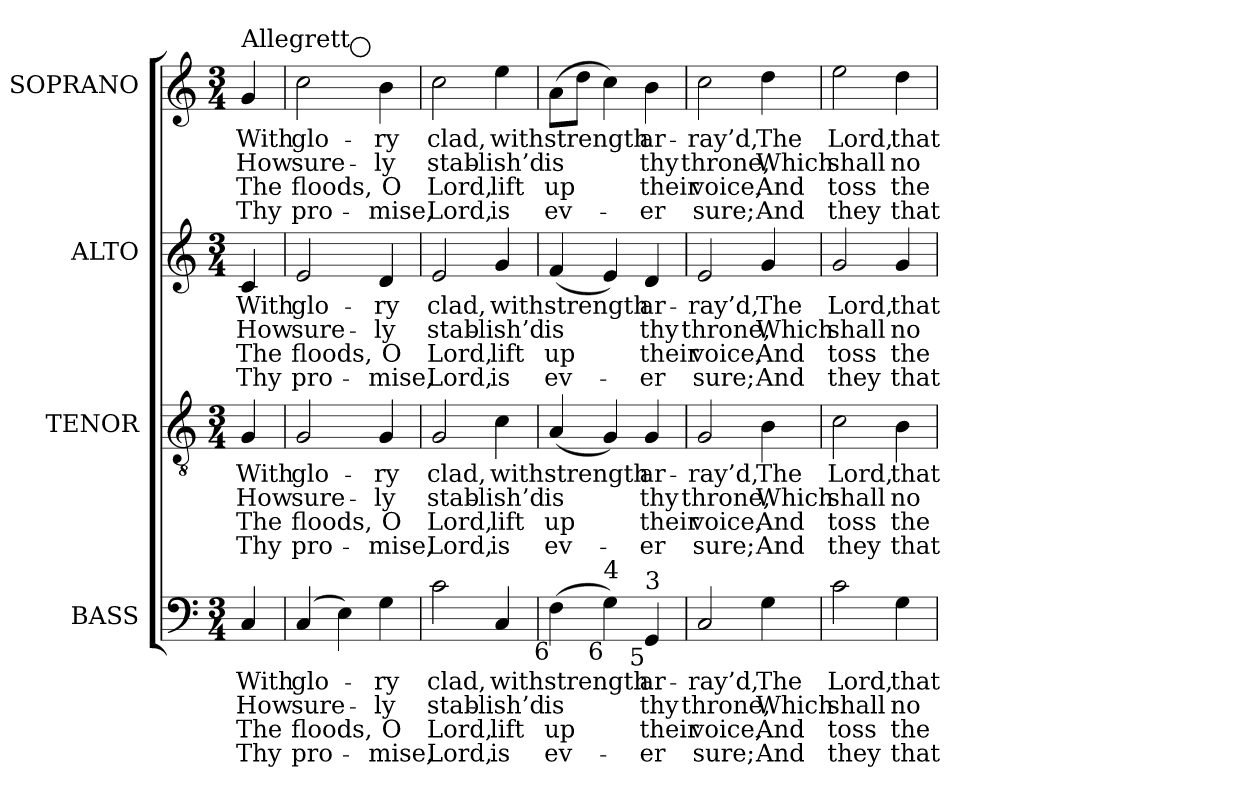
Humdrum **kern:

**kern	**text	**text	**text	**text	**kern	**text	**text	**text	**text	**kern	**text	**text	**text	**text	**kern	**text	**text	**text	**text
*part4	*part4	*part4	*part4	*part4	*part3	*part3	*part3	*part3	*part3	*part2	*part2	*part2	*part2	*part2	*part1	*part1	*part1	*part1	*part1
*staff4	*staff4	*staff4	*staff4	*staff4	*staff3	*staff3	*staff3	*staff3	*staff3	*staff2	*staff2	*staff2	*staff2	*staff2	*staff1	*staff1	*staff1	*staff1	*staff1
*I"BASS	*	*	*	*	*I"TENOR	*	*	*	*	*I"ALTO	*	*	*	*	*I"SOPRANO	*	*	*	*
*I'B.	*	*	*	*	*I'T.	*	*	*	*	*I'A.	*	*	*	*	*I'S.	*	*	*	*
!!LO:PB:g=z
*clefF4	*	*	*	*	*clefGv2	*	*	*	*	*clefG2	*	*	*	*	*clefG2	*	*	*	*
*	*	*	*	*	*ITrd7c12	*	*	*	*	*	*	*	*	*	*	*	*	*	*
*k[]	*	*	*	*	*k[]	*	*	*	*	*k[]	*	*	*	*	*k[]	*	*	*	*
*C:	*	*	*	*	*C:	*	*	*	*	*C:	*	*	*	*	*C:	*	*	*	*
*M3/4	*	*	*	*	*M3/4	*	*	*	*	*M3/4	*	*	*	*	*M3/4	*	*	*	*
=	=	=	=	=	=	=	=	=	=	=	=	=	=	=	=	=	=	=	=
!	!LO:LY:b:color=#000000	!LO:LY:b:color=#000000	!LO:LY:b:color=#000000	!LO:LY:b:color=#000000	!	!	!	!	!	!	!	!	!	!	!	!	!	!	!
!	!	!	!	!	!	!LO:LY:b:color=#000000	!LO:LY:b:color=#000000	!LO:LY:b:color=#000000	!LO:LY:b:color=#000000	!	!	!	!	!	!	!	!	!	!
!	!	!	!	!	!	!	!	!	!	!	!LO:LY:b:color=#000000	!LO:LY:b:color=#000000	!LO:LY:b:color=#000000	!LO:LY:b:color=#000000	!	!	!	!	!
!	!	!	!	!	!	!	!	!	!	!	!	!	!	!	!LO:TX:a:t=Allegrett[o]	!	!	!	!
!	!	!	!	!	!	!	!	!	!	!	!	!	!	!	!	!LO:LY:b:color=#000000	!LO:LY:b:color=#000000	!LO:LY:b:color=#000000	!LO:LY:b:color=#000000
4Ci/	With	How	The	Thy	4GGi/	With	How	The	Thy	4ci/	With	How	The	Thy	4gi/	With	How	The	Thy
=1	=1	=1	=1	=1	=1	=1	=1	=1	=1	=1	=1	=1	=1	=1	=1	=1	=1	=1	=1
!	!LO:LY:b:color=#000000	!LO:LY:b:color=#000000	!LO:LY:b:color=#000000	!LO:LY:b:color=#000000	!	!	!	!	!	!	!	!	!	!	!	!	!	!	!
!	!	!	!	!	!	!LO:LY:b:color=#000000	!LO:LY:b:color=#000000	!LO:LY:b:color=#000000	!LO:LY:b:color=#000000	!	!	!	!	!	!	!	!	!	!
!	!	!	!	!	!	!	!	!	!	!	!LO:LY:b:color=#000000	!LO:LY:b:color=#000000	!LO:LY:b:color=#000000	!LO:LY:b:color=#000000	!	!	!	!	!
!	!	!	!	!	!	!	!	!	!	!	!	!	!	!	!	!LO:LY:b:color=#000000	!LO:LY:b:color=#000000	!LO:LY:b:color=#000000	!LO:LY:b:color=#000000
(4Ci/	glo-	sure-	floods,	pro-	2GGi/	glo-	sure-	floods,	pro-	2ei/	glo-	sure-	floods,	pro-	2cci\	glo-	sure-	floods,	pro-
4Ei\)	.	.	.	.	.	.	.	.	.	.	.	.	.	.	.	.	.	.	.
!	!LO:LY:b:color=#000000	!LO:LY:b:color=#000000	!LO:LY:b:color=#000000	!LO:LY:b:color=#000000	!	!	!	!	!	!	!	!	!	!	!	!	!	!	!
!	!	!	!	!	!	!LO:LY:b:color=#000000	!LO:LY:b:color=#000000	!LO:LY:b:color=#000000	!LO:LY:b:color=#000000	!	!	!	!	!	!	!	!	!	!
!	!	!	!	!	!	!	!	!	!	!	!LO:LY:b:color=#000000	!LO:LY:b:color=#000000	!LO:LY:b:color=#000000	!LO:LY:b:color=#000000	!	!	!	!	!
!	!	!	!	!	!	!	!	!	!	!	!	!	!	!	!	!LO:LY:b:color=#000000	!LO:LY:b:color=#000000	!LO:LY:b:color=#000000	!LO:LY:b:color=#000000
4Gi\	-ry	-ly	-O	mise,	4GGi/	-ry	-ly	-O	mise,	4di/	-ry	-ly	-O	mise,	4bi\	-ry	-ly	-O	mise,
=2	=2	=2	=2	=2	=2	=2	=2	=2	=2	=2	=2	=2	=2	=2	=2	=2	=2	=2	=2
!	!LO:LY:b:color=#000000	!LO:LY:b:color=#000000	!LO:LY:b:color=#000000	!LO:LY:b:color=#000000	!	!	!	!	!	!	!	!	!	!	!	!	!	!	!
!	!	!	!	!	!	!LO:LY:b:color=#000000	!LO:LY:b:color=#000000	!LO:LY:b:color=#000000	!LO:LY:b:color=#000000	!	!	!	!	!	!	!	!	!	!
!	!	!	!	!	!	!	!	!	!	!	!LO:LY:b:color=#000000	!LO:LY:b:color=#000000	!LO:LY:b:color=#000000	!LO:LY:b:color=#000000	!	!	!	!	!
!	!	!	!	!	!	!	!	!	!	!	!	!	!	!	!	!LO:LY:b:color=#000000	!LO:LY:b:color=#000000	!LO:LY:b:color=#000000	!LO:LY:b:color=#000000
2ci\	clad,	stab-	Lord,	Lord,	2GGi/	clad,	stab-	Lord,	Lord,	2ei/	clad,	stab-	Lord,	Lord,	2cci\	clad,	stab-	Lord,	Lord,
!	!LO:LY:b:color=#000000	!LO:LY:b:color=#000000	!LO:LY:b:color=#000000	!LO:LY:b:color=#000000	!	!	!	!	!	!	!	!	!	!	!	!	!	!	!
!	!	!	!	!	!	!LO:LY:b:color=#000000	!LO:LY:b:color=#000000	!LO:LY:b:color=#000000	!LO:LY:b:color=#000000	!	!	!	!	!	!	!	!	!	!
!	!	!	!	!	!	!	!	!	!	!	!LO:LY:b:color=#000000	!LO:LY:b:color=#000000	!LO:LY:b:color=#000000	!LO:LY:b:color=#000000	!	!	!	!	!
!	!	!	!	!	!	!	!	!	!	!	!	!	!	!	!	!LO:LY:b:color=#000000	!LO:LY:b:color=#000000	!LO:LY:b:color=#000000	!LO:LY:b:color=#000000
4Ci/	with	-lish’d	lift	is	4Ci\	with	-lish’d	lift	is	4gi/	with	-lish’d	lift	is	4eei\	with	-lish’d	lift	is
=3	=3	=3	=3	=3	=3	=3	=3	=3	=3	=3	=3	=3	=3	=3	=3	=3	=3	=3	=3
!	!LO:LY:b:color=#000000	!LO:LY:b:color=#000000	!LO:LY:b:color=#000000	!LO:LY:b:color=#000000	!	!	!	!	!	!	!	!	!	!	!	!	!	!	!
!	!	!	!	!	!	!LO:LY:b:color=#000000	!LO:LY:b:color=#000000	!LO:LY:b:color=#000000	!LO:LY:b:color=#000000	!	!	!	!	!	!	!	!	!	!
!	!	!	!	!	!	!	!	!	!	!	!LO:LY:b:color=#000000	!LO:LY:b:color=#000000	!LO:LY:b:color=#000000	!LO:LY:b:color=#000000	!	!	!	!	!
!LO:TX:b:rj:t=6	!	!	!	!	!	!	!	!	!	!	!	!	!	!	!	!	!	!	!
!	!	!	!	!	!	!	!	!	!	!	!	!	!	!	!	!LO:LY:b:color=#000000	!LO:LY:b:color=#000000	!LO:LY:b:color=#000000	!LO:LY:b:color=#000000
(4Fi\	strength	is	up	ev-	(4AAi/	strength	is	up	ev-	(4fi/	strength	is	up	ev-	(8ai\L	strength	is	up	ev-
.	.	.	.	.	.	.	.	.	.	.	.	.	.	.	8ddi\J	.	.	.	.
!LO:TX:b:rj:t=6	!	!	!	!	!	!	!	!	!	!	!	!	!	!	!	!	!	!	!
!LO:TX:t=4	!	!	!	!	!	!	!	!	!	!	!	!	!	!	!	!	!	!	!
4Gi\)	.	.	.	.	4GGi/)	.	.	.	.	4ei/)	.	.	.	.	4cci\)	.	.	.	.
!	!LO:LY:b:color=#000000	!LO:LY:b:color=#000000	!LO:LY:b:color=#000000	!LO:LY:b:color=#000000	!	!	!	!	!	!	!	!	!	!	!	!	!	!	!
!	!	!	!	!	!	!LO:LY:b:color=#000000	!LO:LY:b:color=#000000	!LO:LY:b:color=#000000	!LO:LY:b:color=#000000	!	!	!	!	!	!	!	!	!	!
!	!	!	!	!	!	!	!	!	!	!	!LO:LY:b:color=#000000	!LO:LY:b:color=#000000	!LO:LY:b:color=#000000	!LO:LY:b:color=#000000	!	!	!	!	!
!LO:TX:b:rj:t=5	!	!	!	!	!	!	!	!	!	!	!	!	!	!	!	!	!	!	!
!LO:TX:t=3	!	!	!	!	!	!	!	!	!	!	!	!	!	!	!	!	!	!	!
!	!	!	!	!	!	!	!	!	!	!	!	!	!	!	!	!LO:LY:b:color=#000000	!LO:LY:b:color=#000000	!LO:LY:b:color=#000000	!LO:LY:b:color=#000000
4GGi/	ar-	thy	-their	er	4GGi/	ar-	thy	-their	er	4di/	ar-	thy	-their	er	4bi\	ar-	thy	-their	er
=4	=4	=4	=4	=4	=4	=4	=4	=4	=4	=4	=4	=4	=4	=4	=4	=4	=4	=4	=4
!	!LO:LY:b:color=#000000	!LO:LY:b:color=#000000	!LO:LY:b:color=#000000	!LO:LY:b:color=#000000	!	!	!	!	!	!	!	!	!	!	!	!	!	!	!
!	!	!	!	!	!	!LO:LY:b:color=#000000	!LO:LY:b:color=#000000	!LO:LY:b:color=#000000	!LO:LY:b:color=#000000	!	!	!	!	!	!	!	!	!	!
!	!	!	!	!	!	!	!	!	!	!	!LO:LY:b:color=#000000	!LO:LY:b:color=#000000	!LO:LY:b:color=#000000	!LO:LY:b:color=#000000	!	!	!	!	!
!	!	!	!	!	!	!	!	!	!	!	!	!	!	!	!	!LO:LY:b:color=#000000	!LO:LY:b:color=#000000	!LO:LY:b:color=#000000	!LO:LY:b:color=#000000
2Ci/	-ray’d,	throne,	voice,	sure;	2GGi/	-ray’d,	throne,	voice,	sure;	2ei/	-ray’d,	throne,	voice,	sure;	2cci\	-ray’d,	throne,	voice,	sure;
!	!LO:LY:b:color=#000000	!LO:LY:b:color=#000000	!LO:LY:b:color=#000000	!LO:LY:b:color=#000000	!	!	!	!	!	!	!	!	!	!	!	!	!	!	!
!	!	!	!	!	!	!LO:LY:b:color=#000000	!LO:LY:b:color=#000000	!LO:LY:b:color=#000000	!LO:LY:b:color=#000000	!	!	!	!	!	!	!	!	!	!
!	!	!	!	!	!	!	!	!	!	!	!LO:LY:b:color=#000000	!LO:LY:b:color=#000000	!LO:LY:b:color=#000000	!LO:LY:b:color=#000000	!	!	!	!	!
!	!	!	!	!	!	!	!	!	!	!	!	!	!	!	!	!LO:LY:b:color=#000000	!LO:LY:b:color=#000000	!LO:LY:b:color=#000000	!LO:LY:b:color=#000000
4Gi\	The	Which	And	And	4BBi\	The	Which	And	And	4gi/	The	Which	And	And	4ddi\	The	Which	And	And
=5	=5	=5	=5	=5	=5	=5	=5	=5	=5	=5	=5	=5	=5	=5	=5	=5	=5	=5	=5
!	!LO:LY:b:color=#000000	!LO:LY:b:color=#000000	!LO:LY:b:color=#000000	!LO:LY:b:color=#000000	!	!	!	!	!	!	!	!	!	!	!	!	!	!	!
!	!	!	!	!	!	!LO:LY:b:color=#000000	!LO:LY:b:color=#000000	!LO:LY:b:color=#000000	!LO:LY:b:color=#000000	!	!	!	!	!	!	!	!	!	!
!	!	!	!	!	!	!	!	!	!	!	!LO:LY:b:color=#000000	!LO:LY:b:color=#000000	!LO:LY:b:color=#000000	!LO:LY:b:color=#000000	!	!	!	!	!
!	!	!	!	!	!	!	!	!	!	!	!	!	!	!	!	!LO:LY:b:color=#000000	!LO:LY:b:color=#000000	!LO:LY:b:color=#000000	!LO:LY:b:color=#000000
2ci\	Lord,	shall	toss	they	2Ci\	Lord,	shall	toss	they	2gi/	Lord,	shall	toss	they	2eei\	Lord,	shall	toss	they
!	!LO:LY:b:color=#000000	!LO:LY:b:color=#000000	!LO:LY:b:color=#000000	!LO:LY:b:color=#000000	!	!	!	!	!	!	!	!	!	!	!	!	!	!	!
!	!	!	!	!	!	!LO:LY:b:color=#000000	!LO:LY:b:color=#000000	!LO:LY:b:color=#000000	!LO:LY:b:color=#000000	!	!	!	!	!	!	!	!	!	!
!	!	!	!	!	!	!	!	!	!	!	!LO:LY:b:color=#000000	!LO:LY:b:color=#000000	!LO:LY:b:color=#000000	!LO:LY:b:color=#000000	!	!	!	!	!
!	!	!	!	!	!	!	!	!	!	!	!	!	!	!	!	!LO:LY:b:color=#000000	!LO:LY:b:color=#000000	!LO:LY:b:color=#000000	!LO:LY:b:color=#000000
4Gi\	that	no	the	that	4BBi\	that	no	the	that	4gi/	that	no	the	that	4ddi\	that	no	the	that
=	=	=	=	=	=	=	=	=	=	=	=	=	=	=	=	=	=	=	=
*-	*-	*-	*-	*-	*-	*-	*-	*-	*-	*-	*-	*-	*-	*-	*-	*-	*-	*-	*-
